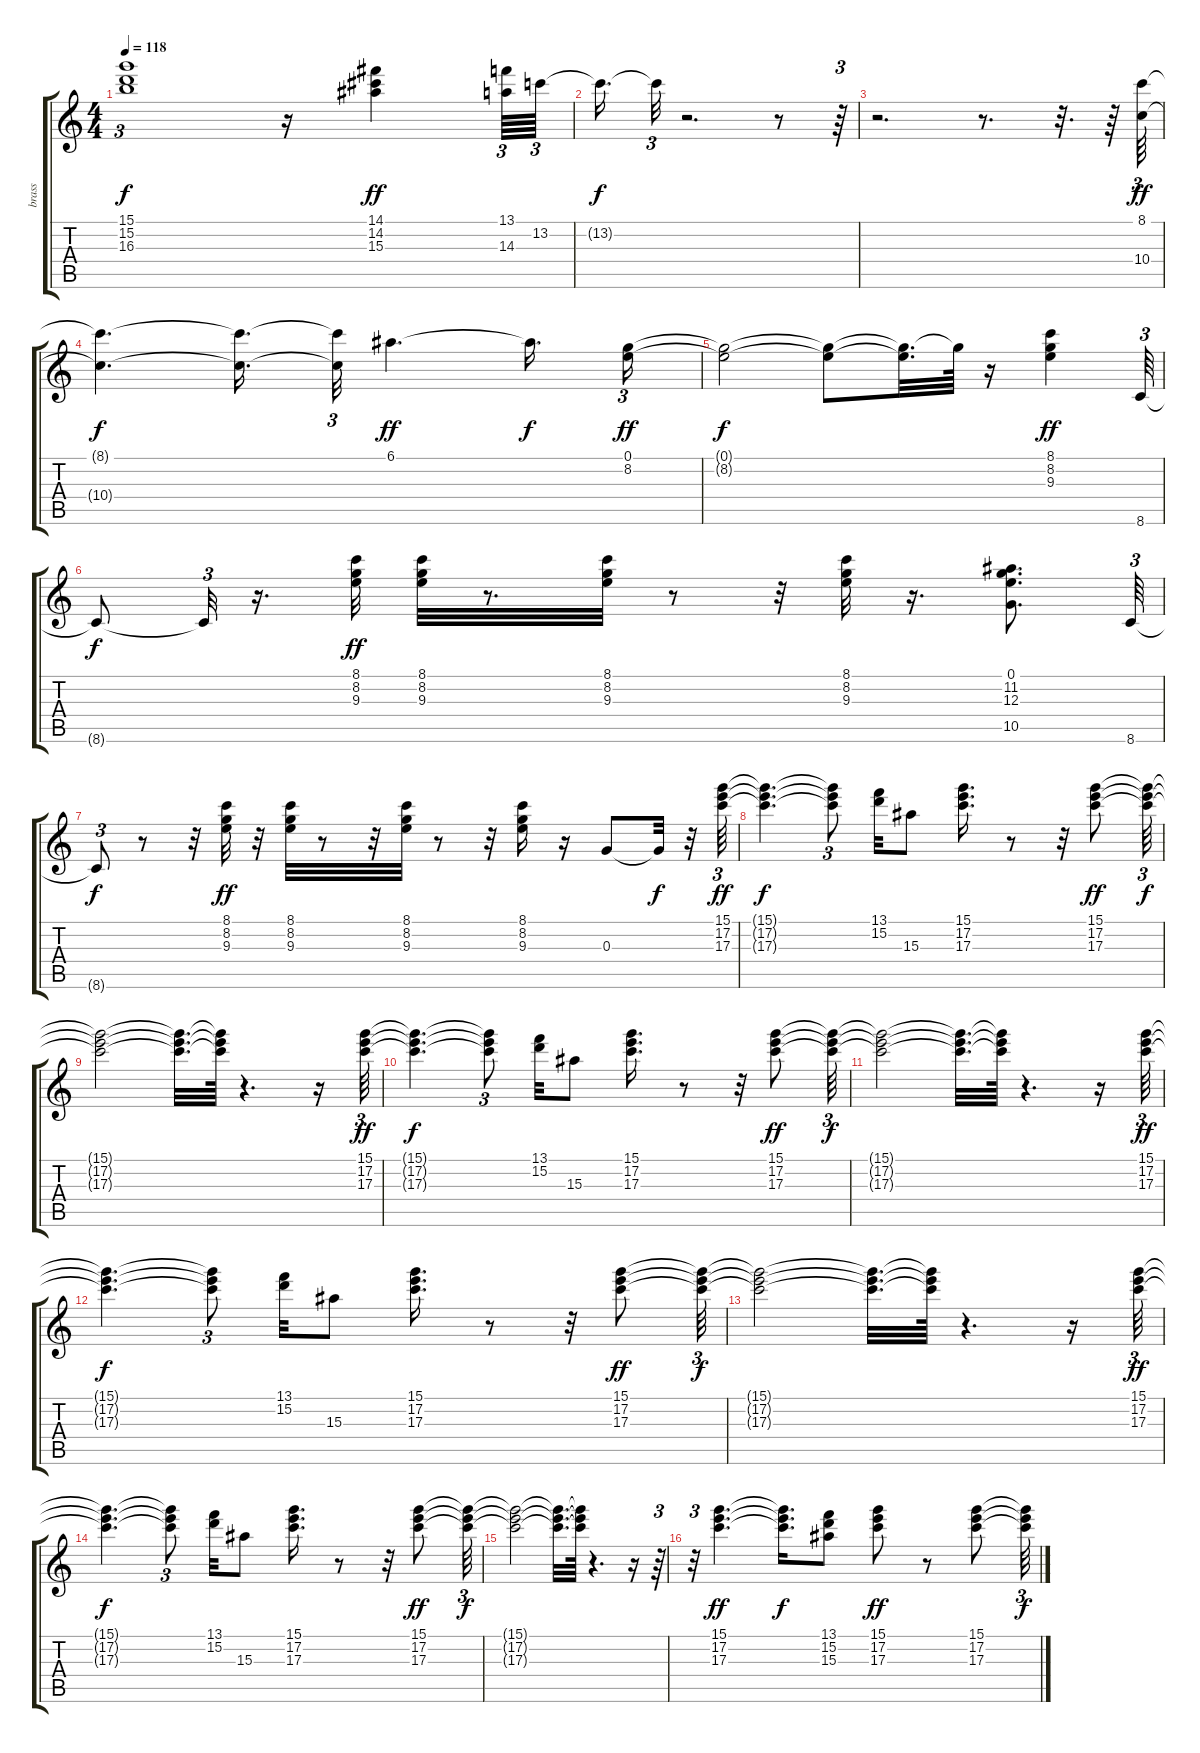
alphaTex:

\track ("brass   " "brass   ") {instrument acousticguitarsteel}
\staff {score tabs}
\tuning (E4 B3 G3 D3 A2 E2) {hide}
\ts (4 4)
\tempo 118
\clef g2
\ks c
(15.1{t} 15.2{t} 16.3{t}).1{tu (3 2) dy f} r.16 (14.1 14.2 15.3).4{dy ff} (13.1 14.3).64{tu (3 2)} 13.2.64{tu (3 2)} |
13.2{t}.16{d dy f} 13.2{t}.32{tu (3 2)} r.2{d} r.8 r.64{tu (3 2)} |
r.2{d} r.8{d} r.32{d} r.64 (8.1 10.4).64{tu (3 2) dy ff} |
(8.1{t} 10.4{t}).4{d dy f} (8.1{t} 10.4{t}).16{d} (8.1{t} 10.4{t}).32{tu (3 2)} 6.1.4{d dy ff} 6.1{t}.16{d dy f} (0.1 8.2).16{tu (3 2) dy ff} |
(0.1{t} 8.2{t}).2{dy f} (0.1{t} 8.2{t}).8 (0.1{t} 8.2{t}).32{d} 8.2{t}.64 r.16 (8.1 8.2 9.3).4{dy ff} 8.6.64{tu (3 2)} |
8.6{t}.8{dy f} 8.6{t}.32{tu (3 2)} r.16{d} (8.1 8.2 9.3).32{dy ff} (8.1 8.2 9.3).32 r.8{d} (8.1 8.2 9.3).32 r.8 r.32 (8.1 8.2 9.3).32 r.16{d} (0.1 11.2 12.3 10.5).8{d} 8.6.64{tu (3 2)} |
8.6{t}.8{tu (3 2) dy f} r.8 r.32 (8.1 8.2 9.3).32{dy ff} r.32 (8.1 8.2 9.3).32 r.8 r.32 (8.1 8.2 9.3).32 r.8 r.32 (8.1 8.2 9.3).16 r.16 0.3.8 0.3{t}.32{dy f} r.32 (15.1 17.2 17.3).64{tu (3 2) dy ff} |
(15.1{t} 17.2{t} 17.3{t}).4{d dy f} (15.1{t} 17.2{t} 17.3{t}).8{tu (3 2)} (13.1 15.2).32 15.3.8 (15.1 17.2 17.3).16{d} r.8 r.32 (15.1 17.2 17.3).8{dy ff} (15.1{t} 17.2{t} 17.3{t}).64{tu (3 2) dy f} |
(15.1{t} 17.2{t} 17.3{t}).2 (15.1{t} 17.2{t} 17.3{t}).32{d} (15.1{t} 17.2{t} 17.3{t}).64 r.4{d} r.16 (15.1 17.2 17.3).64{tu (3 2) dy ff} |
(15.1{t} 17.2{t} 17.3{t}).4{d dy f} (15.1{t} 17.2{t} 17.3{t}).8{tu (3 2)} (13.1 15.2).32 15.3.8 (15.1 17.2 17.3).16{d} r.8 r.32 (15.1 17.2 17.3).8{dy ff} (15.1{t} 17.2{t} 17.3{t}).64{tu (3 2) dy f} |
(15.1{t} 17.2{t} 17.3{t}).2 (15.1{t} 17.2{t} 17.3{t}).32{d} (15.1{t} 17.2{t} 17.3{t}).64 r.4{d} r.16 (15.1 17.2 17.3).64{tu (3 2) dy ff} |
(15.1{t} 17.2{t} 17.3{t}).4{d dy f} (15.1{t} 17.2{t} 17.3{t}).8{tu (3 2)} (13.1 15.2).32 15.3.8 (15.1 17.2 17.3).16{d} r.8 r.32 (15.1 17.2 17.3).8{dy ff} (15.1{t} 17.2{t} 17.3{t}).64{tu (3 2) dy f} |
(15.1{t} 17.2{t} 17.3{t}).2 (15.1{t} 17.2{t} 17.3{t}).32{d} (15.1{t} 17.2{t} 17.3{t}).64 r.4{d} r.16 (15.1 17.2 17.3).64{tu (3 2) dy ff} |
(15.1{t} 17.2{t} 17.3{t}).4{d dy f} (15.1{t} 17.2{t} 17.3{t}).8{tu (3 2)} (13.1 15.2).32 15.3.8 (15.1 17.2 17.3).16{d} r.8 r.32 (15.1 17.2 17.3).8{dy ff} (15.1{t} 17.2{t} 17.3{t}).64{tu (3 2) dy f} |
(15.1{t} 17.2{t} 17.3{t}).2 (15.1{t} 17.2{t} 17.3{t}).32{d} (15.1{t} 17.2{t} 17.3{t}).64 r.4{d} r.16 r.64{tu (3 2)} |
r.32{tu (3 2)} (15.1 17.2 17.3).4{d dy ff} (15.1{t} 17.2{t} 17.3{t}).16{d dy f} (13.1 15.2 15.3).8 (15.1 17.2 17.3).8{dy ff} r.8 (15.1 17.2 17.3).8 (15.1{t} 17.2{t} 17.3{t}).64{tu (3 2) dy f}
